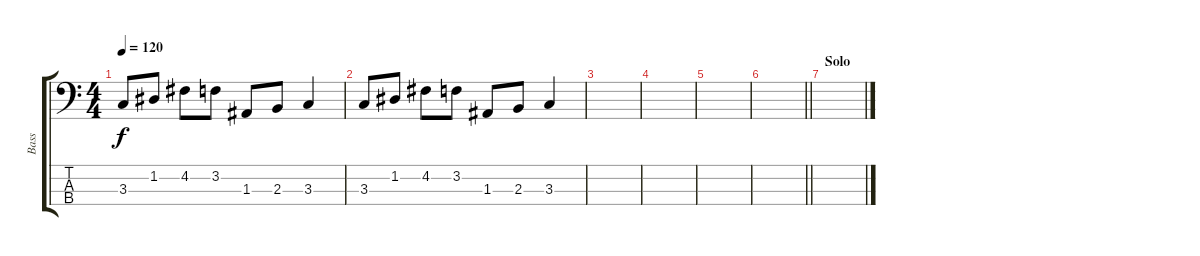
\track ("Bass" "Bass") {instrument electricbassfinger}
\staff {score tabs}
\tuning (G2 D2 A1 E1) {hide}
\ts (4 4)
\tempo 120
\clef f4
\ks c
3.3.8{dy f} 1.2.8 4.2.8 3.2.8 1.3.8 2.3.8 3.3.4 |
3.3.8 1.2.8 4.2.8 3.2.8 1.3.8 2.3.8 3.3.4 |
|
|
|
\barLineRight lightlight
|
\section ("" "Solo")
